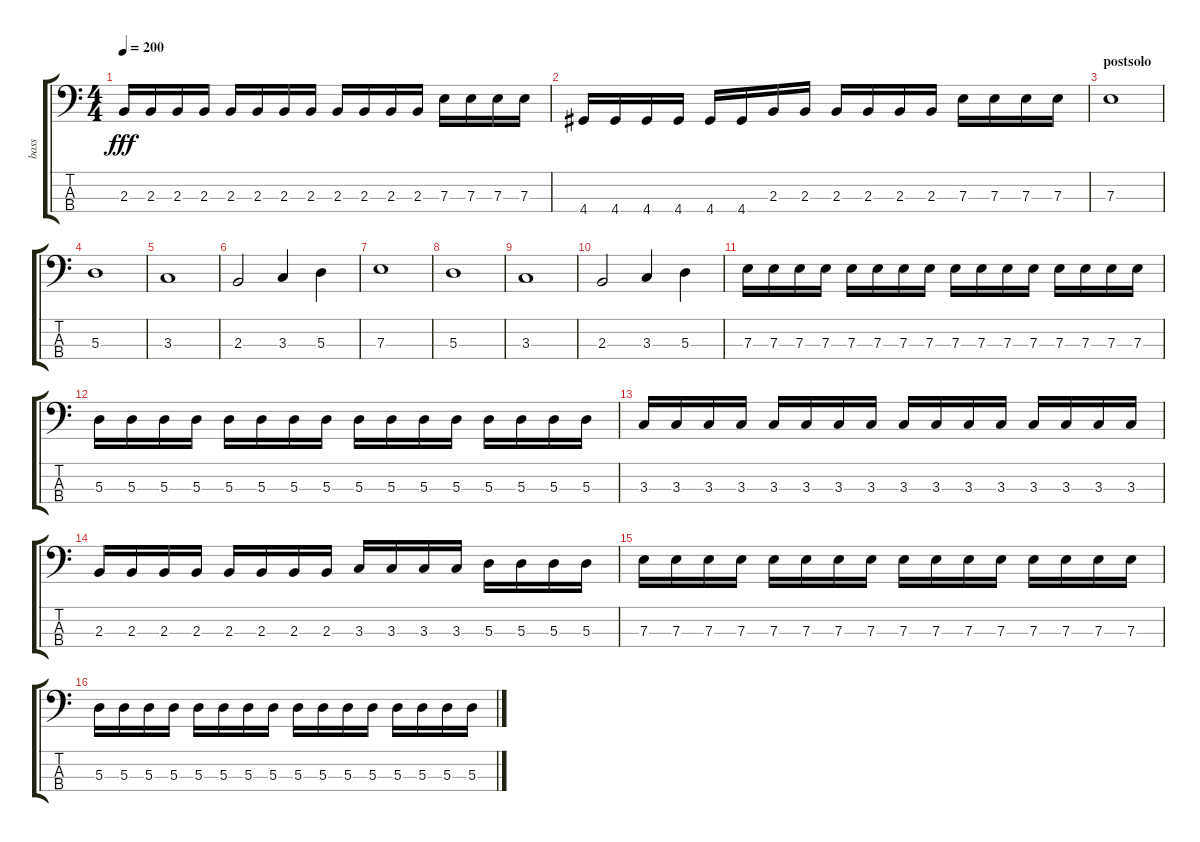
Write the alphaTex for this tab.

\track ("bass" "bass") {instrument electricbassfinger}
\staff {score tabs}
\tuning (G2 D2 A1 E1) {hide}
\ts (4 4)
\tempo 200
\clef f4
\ks c
2.3.16{dy fff} 2.3.16 2.3.16 2.3.16 2.3.16 2.3.16 2.3.16 2.3.16 2.3.16 2.3.16 2.3.16 2.3.16 7.3.16 7.3.16 7.3.16 7.3.16 |
4.4.16 4.4.16 4.4.16 4.4.16 4.4.16 4.4.16 2.3.16 2.3.16 2.3.16 2.3.16 2.3.16 2.3.16 7.3.16 7.3.16 7.3.16 7.3.16 |
\section ("" "postsolo")
7.3.1 |
5.3.1 |
3.3.1 |
2.3.2 3.3.4 5.3.4 |
7.3.1 |
5.3.1 |
3.3.1 |
2.3.2 3.3.4 5.3.4 |
7.3.16 7.3.16 7.3.16 7.3.16 7.3.16 7.3.16 7.3.16 7.3.16 7.3.16 7.3.16 7.3.16 7.3.16 7.3.16 7.3.16 7.3.16 7.3.16 |
5.3.16 5.3.16 5.3.16 5.3.16 5.3.16 5.3.16 5.3.16 5.3.16 5.3.16 5.3.16 5.3.16 5.3.16 5.3.16 5.3.16 5.3.16 5.3.16 |
3.3.16 3.3.16 3.3.16 3.3.16 3.3.16 3.3.16 3.3.16 3.3.16 3.3.16 3.3.16 3.3.16 3.3.16 3.3.16 3.3.16 3.3.16 3.3.16 |
2.3.16 2.3.16 2.3.16 2.3.16 2.3.16 2.3.16 2.3.16 2.3.16 3.3.16 3.3.16 3.3.16 3.3.16 5.3.16 5.3.16 5.3.16 5.3.16 |
7.3.16 7.3.16 7.3.16 7.3.16 7.3.16 7.3.16 7.3.16 7.3.16 7.3.16 7.3.16 7.3.16 7.3.16 7.3.16 7.3.16 7.3.16 7.3.16 |
5.3.16 5.3.16 5.3.16 5.3.16 5.3.16 5.3.16 5.3.16 5.3.16 5.3.16 5.3.16 5.3.16 5.3.16 5.3.16 5.3.16 5.3.16 5.3.16
